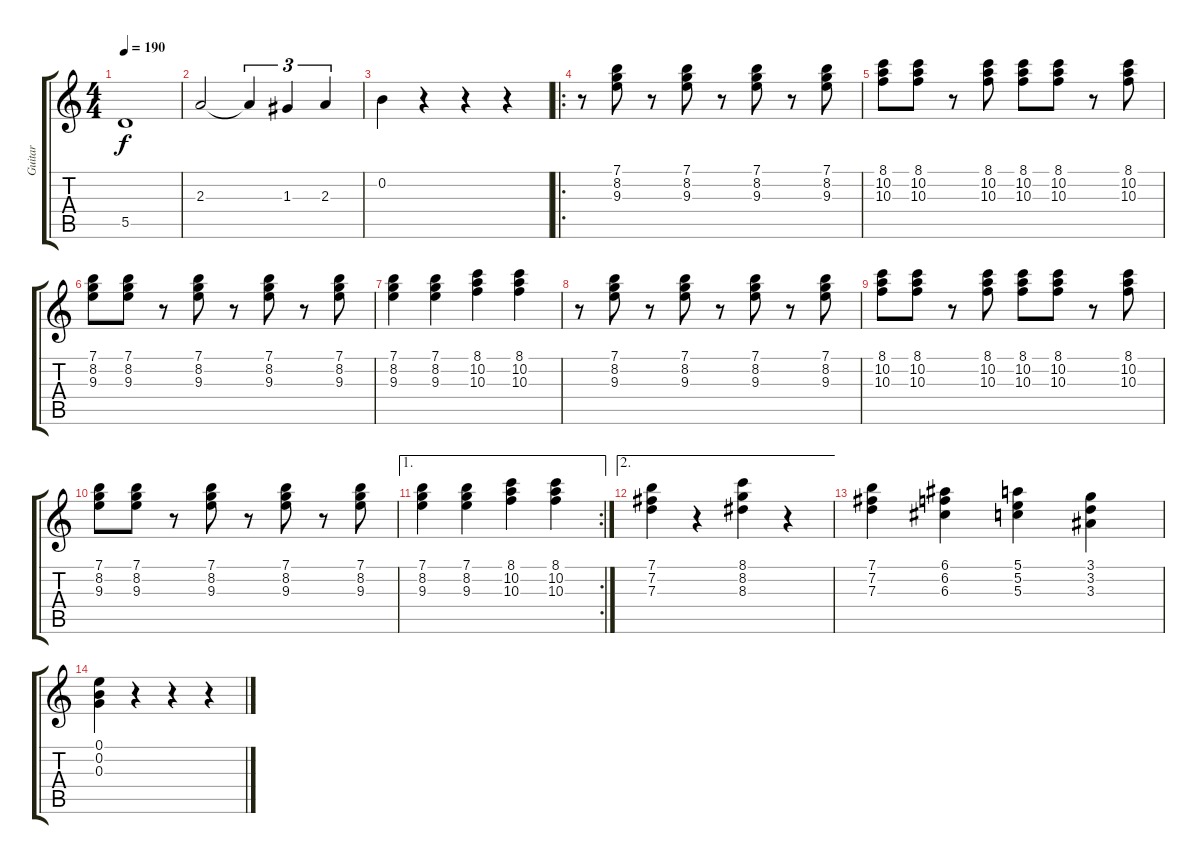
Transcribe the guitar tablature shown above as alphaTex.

\track ("Guitar" "Guitar") {instrument overdrivenguitar}
\staff {score tabs}
\tuning (E4 B3 G3 D3 A2 E2) {hide}
\ts (4 4)
\tempo 190
\clef g2
\ks c
5.5.1{dy f} |
2.3.2 2.3{t}.4{tu (3 2)} 1.3.4{tu (3 2)} 2.3.4{tu (3 2)} |
0.2.4 r.4 r.4 r.4 |
\ro
r.8 (7.1 8.2 9.3).8 r.8 (7.1 8.2 9.3).8 r.8 (7.1 8.2 9.3).8 r.8 (7.1 8.2 9.3).8 |
(8.1 10.2 10.3).8 (8.1 10.2 10.3).8 r.8 (8.1 10.2 10.3).8 (8.1 10.2 10.3).8 (8.1 10.2 10.3).8 r.8 (8.1 10.2 10.3).8 |
(7.1 8.2 9.3).8 (7.1 8.2 9.3).8 r.8 (7.1 8.2 9.3).8 r.8 (7.1 8.2 9.3).8 r.8 (7.1 8.2 9.3).8 |
(7.1 8.2 9.3).4 (7.1 8.2 9.3).4 (8.1 10.2 10.3).4 (8.1 10.2 10.3).4 |
r.8 (7.1 8.2 9.3).8 r.8 (7.1 8.2 9.3).8 r.8 (7.1 8.2 9.3).8 r.8 (7.1 8.2 9.3).8 |
(8.1 10.2 10.3).8 (8.1 10.2 10.3).8 r.8 (8.1 10.2 10.3).8 (8.1 10.2 10.3).8 (8.1 10.2 10.3).8 r.8 (8.1 10.2 10.3).8 |
(7.1 8.2 9.3).8 (7.1 8.2 9.3).8 r.8 (7.1 8.2 9.3).8 r.8 (7.1 8.2 9.3).8 r.8 (7.1 8.2 9.3).8 |
\ae 1
\rc 2
(7.1 8.2 9.3).4 (7.1 8.2 9.3).4 (8.1 10.2 10.3).4 (8.1 10.2 10.3).4 |
\ae 2
(7.1 7.2 7.3).4 r.4 (8.1 8.2 8.3).4 r.4 |
(7.1 7.2 7.3).4 (6.1 6.2 6.3).4 (5.1 5.2 5.3).4 (3.1 3.2 3.3).4 |
(0.1 0.2 0.3).4 r.4 r.4 r.4
